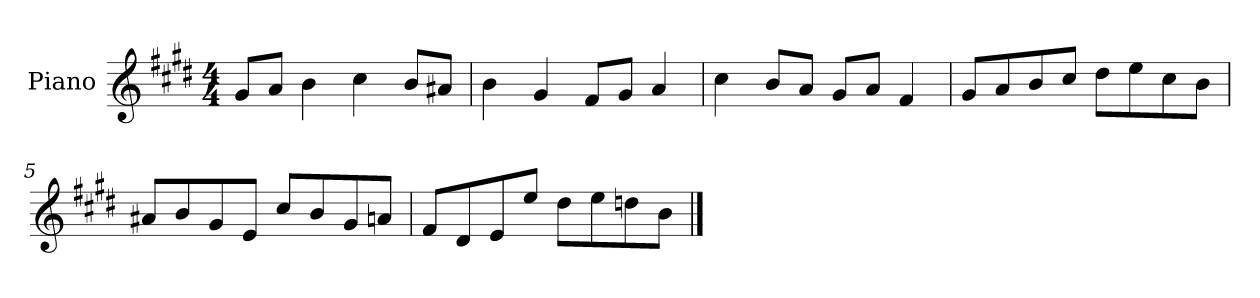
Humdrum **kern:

**kern
*part1
*staff1
*I"Piano
*I'P-no
*clefG2
*k[f#c#g#d#]
*M4/4
*MM90
=1
8g#/L
8a/J
4b\
4cc#\
8b/L
8a#X/J
=2
4b\
4g#/
8f#/L
8g#/J
4a/
=3
4cc#\
8b/L
8a/J
8g#/L
8a/J
4f#/
=4
8g#/L
8a/
8b/
8cc#/J
8dd#\L
8ee\
8cc#\
8b\J
=5
8a#X/L
8b/
8g#/
8e/J
8cc#/L
8b/
8g#/
8an/J
!!LO:LB:g=z
=6
8f#/L
8d#/
8e/
8ee/J
8dd#\L
8ee\
8ddn\
8b\J
==
*-
